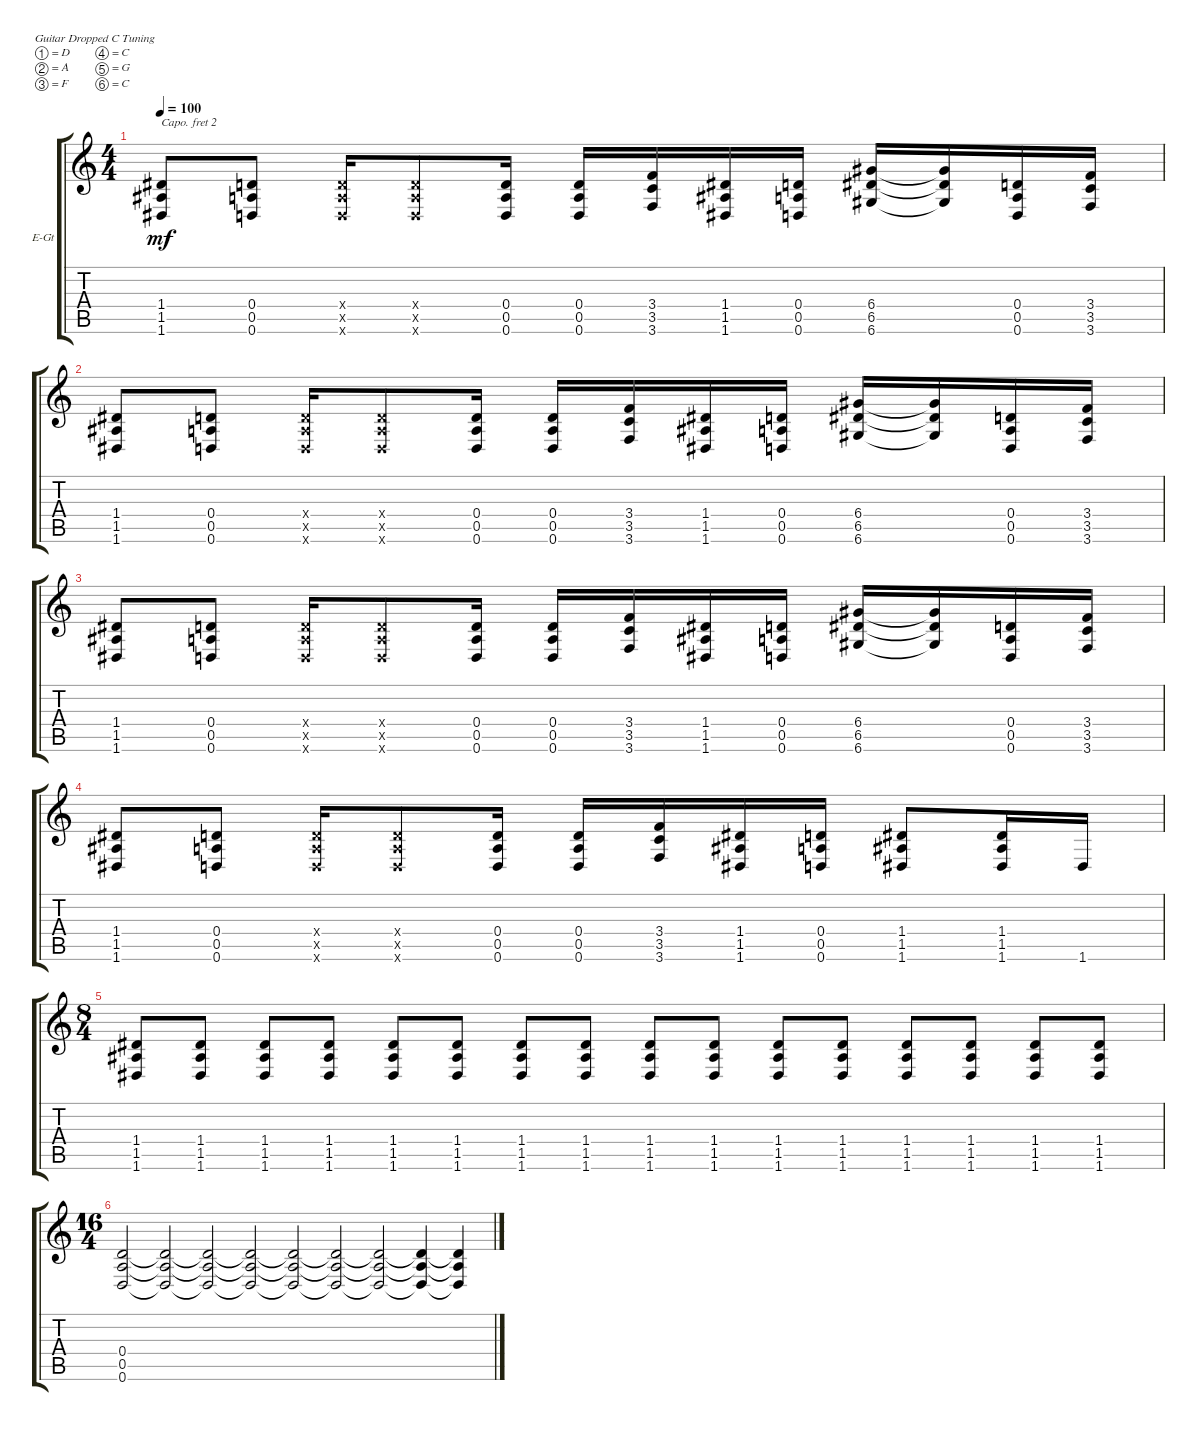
\bracketExtendMode groupsimilarinstruments
\multiBarRest
\firstSystemTrackNameOrientation horizontal
\otherSystemsTrackNameOrientation horizontal
\track ("Mike" "E-Gt") {instrument distortionguitar}
\staff {score tabs}
\capo 2
\tuning (D4 A3 F3 C3 G2 C2)
\ts (4 4)
\tempo 100
\clef g2
\ks c
(1.6 1.5 1.4).8{dy mf} (0.4 0.5 0.6).8 (0.6{x} 0.5{x} 0.4{x}).16 (0.4{x} 0.5{x} 0.6{x}).8 (0.6 0.5 0.4).16 (0.4 0.5 0.6).16 (3.6 3.5 3.4).16 (1.4 1.5 1.6).16 (0.4 0.5 0.6).16 (6.6 6.5 6.4).16 (6.4{t} 6.5{t} 6.6{t}).16 (0.4 0.5 0.6).16 (3.6 3.5 3.4).16 |
(1.6 1.5 1.4).8 (0.4 0.5 0.6).8 (0.6{x} 0.5{x} 0.4{x}).16 (0.4{x} 0.5{x} 0.6{x}).8 (0.6 0.5 0.4).16 (0.4 0.5 0.6).16 (3.6 3.5 3.4).16 (1.4 1.5 1.6).16 (0.4 0.5 0.6).16 (6.6 6.5 6.4).16 (6.4{t} 6.5{t} 6.6{t}).16 (0.4 0.5 0.6).16 (3.6 3.5 3.4).16 |
(1.6 1.5 1.4).8 (0.4 0.5 0.6).8 (0.6{x} 0.5{x} 0.4{x}).16 (0.4{x} 0.5{x} 0.6{x}).8 (0.6 0.5 0.4).16 (0.4 0.5 0.6).16 (3.6 3.5 3.4).16 (1.4 1.5 1.6).16 (0.4 0.5 0.6).16 (6.6 6.5 6.4).16 (6.4{t} 6.5{t} 6.6{t}).16 (0.4 0.5 0.6).16 (3.6 3.5 3.4).16 |
(1.6 1.5 1.4).8 (0.4 0.5 0.6).8 (0.6{x} 0.5{x} 0.4{x}).16 (0.4{x} 0.5{x} 0.6{x}).8 (0.6 0.5 0.4).16 (0.4 0.5 0.6).16 (3.6 3.5 3.4).16 (1.4 1.5 1.6).16 (0.4 0.5 0.6).16 (1.6 1.5 1.4).8 (1.4 1.5 1.6).16 1.6.16 |
\ts (8 4)
(1.6 1.5 1.4).8 (1.4 1.5 1.6).8 (1.4 1.5 1.6).8 (1.6 1.5 1.4).8 (1.4 1.5 1.6).8 (1.4 1.5 1.6).8 (1.6 1.5 1.4).8 (1.4 1.5 1.6).8 (1.4 1.5 1.6).8 (1.6 1.5 1.4).8 (1.4 1.5 1.6).8 (1.4 1.5 1.6).8 (1.6 1.5 1.4).8 (1.4 1.5 1.6).8 (1.4 1.5 1.6).8 (1.4 1.5 1.6).8 |
\ts (16 4)
(0.6 0.5 0.4).2 (0.4{t} 0.5{t} 0.6{t}).2 (0.6{t} 0.5{t} 0.4{t}).2 (0.4{t} 0.5{t} 0.6{t}).2 (0.4{t} 0.5{t} 0.6{t}).2 (0.6{t} 0.5{t} 0.4{t}).2 (0.4{t} 0.5{t} 0.6{t}).2 (0.6{t} 0.5{t} 0.4{t}).4 (0.6{t} 0.4{t} 0.5{t}).4
